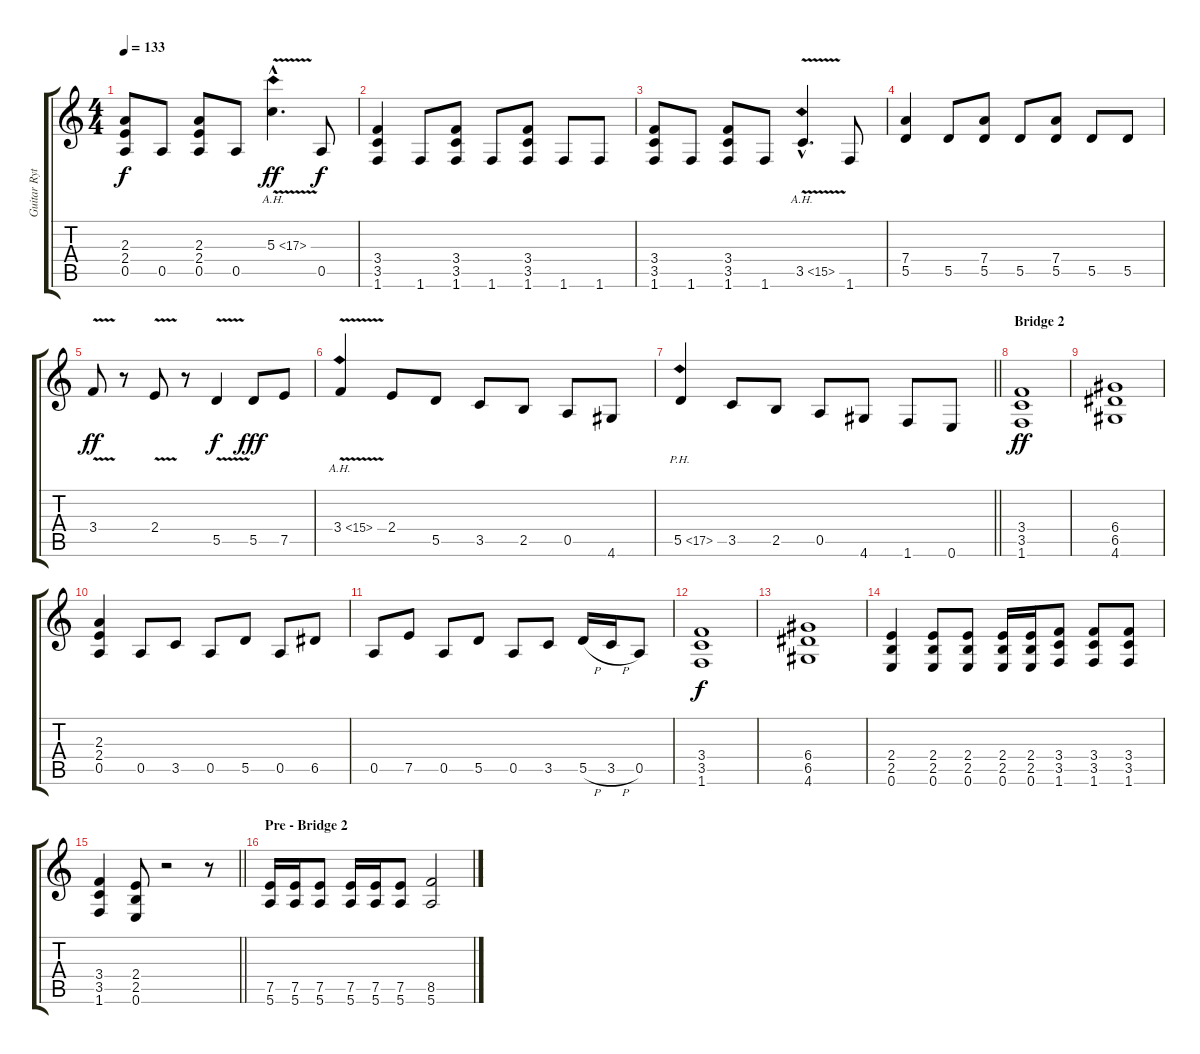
\track ("Guitar Rythm 2" "Guitar Ryt") {instrument overdrivenguitar}
\staff {score tabs}
\tuning (E4 B3 G3 D3 A2 E2) {hide}
\ts (4 4)
\tempo 133
\clef g2
\ks c
(2.3 2.4 0.5).8{dy f} 0.5.8 (2.3 2.4 0.5).8 0.5.8 5.3{ah 12 v hac}.4{d dy ff} 0.5.8{dy f} |
(3.4 3.5 1.6).4 1.6.8 (3.4 3.5 1.6).8 1.6.8 (3.4 3.5 1.6).8 1.6.8 1.6.8 |
(3.4 3.5 1.6).8 1.6.8 (3.4 3.5 1.6).8 1.6.8 3.5{ah 12 v hac}.4{d} 1.6.8 |
(7.4 5.5).4 5.5.8 (7.4 5.5).8 5.5.8 (7.4 5.5).8 5.5.8 5.5.8 |
3.4{v}.8{dy ff} r.8 2.4{v}.8 r.8 5.5{v}.4{dy f} 5.5.8{dy fff} 7.5.8 |
3.4{ah 12 v}.4 2.4.8 5.5.8 3.5.8 2.5.8 0.5.8 4.6.8 |
\barLineRight lightlight
5.5{ph 12}.4 3.5.8 2.5.8 0.5.8 4.6.8 1.6.8 0.6.8 |
\section ("" "Bridge 2")
(3.4 3.5 1.6).1{dy ff volume 12} |
(6.4 6.5 4.6).1 |
(2.3 2.4 0.5).4 0.5.8 3.5.8 0.5.8 5.5.8 0.5.8 6.5.8 |
0.5.8 7.5.8 0.5.8 5.5.8 0.5.8 3.5.8 5.5{h}.16 3.5{h}.16 0.5.8 |
(3.4 3.5 1.6).1{dy f} |
(6.4 6.5 4.6).1 |
(2.4 2.5 0.6).4 (2.4 2.5 0.6).8 (2.4 2.5 0.6).8 (2.4 2.5 0.6).16 (2.4 2.5 0.6).16 (3.4 3.5 1.6).8 (3.4 3.5 1.6).8 (3.4 3.5 1.6).8 |
\barLineRight lightlight
(3.4 3.5 1.6).4 (2.4 2.5 0.6).8 r.2 r.8 |
\section ("" "Pre - Bridge 2")
(7.5 5.6).16{volume 15} (7.5 5.6).16 (7.5 5.6).8 (7.5 5.6).16 (7.5 5.6).16 (7.5 5.6).8 (8.5 5.6).2
